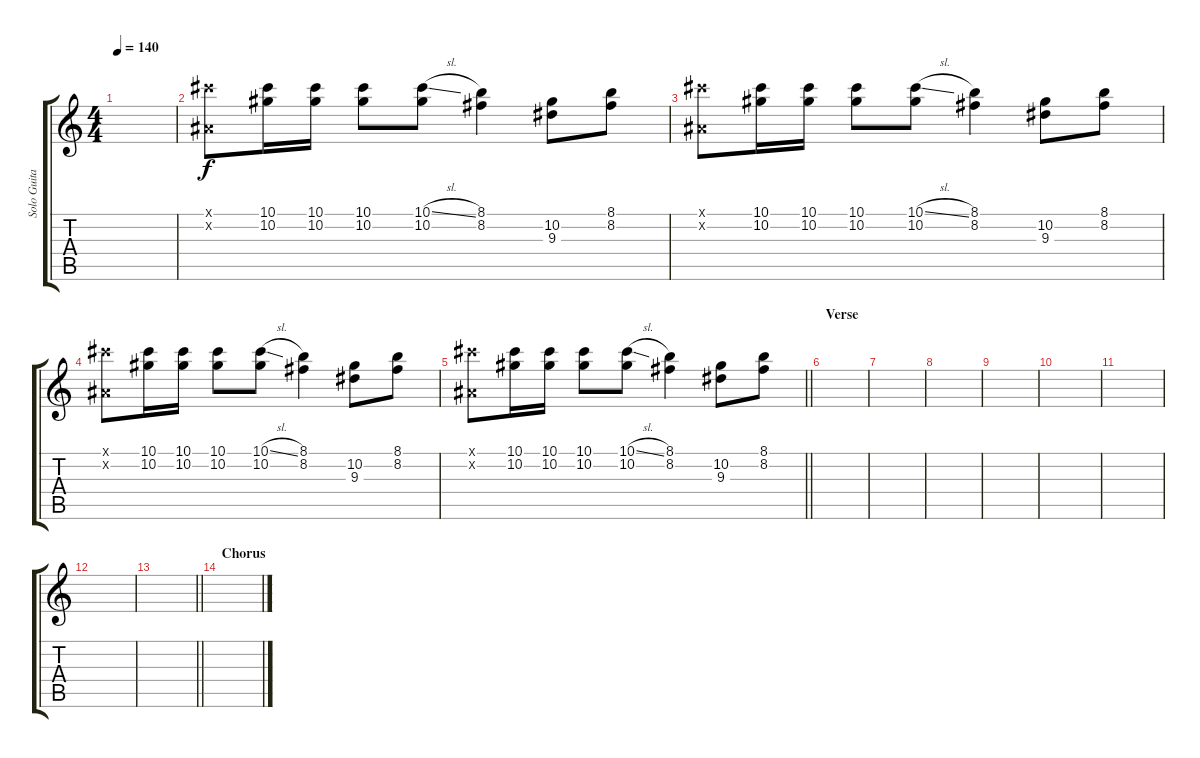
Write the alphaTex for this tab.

\track ("Solo Guitar" "Solo Guita") {instrument distortionguitar}
\staff {score tabs}
\tuning (Eb4 Bb3 Gb3 Db3 Ab2 Eb2) {hide}
\ts (4 4)
\tempo 140
\clef g2
\ks c
|
(10.1{x} 0.2{x}).8 (10.1 10.2).16 (10.1 10.2).16 (10.1 10.2).8 (10.1{sl} 10.2).8 (8.1 8.2).4 (10.2 9.3).8 (8.1 8.2).8 |
(10.1{x} 0.2{x}).8 (10.1 10.2).16 (10.1 10.2).16 (10.1 10.2).8 (10.1{sl} 10.2).8 (8.1 8.2).4 (10.2 9.3).8 (8.1 8.2).8 |
(10.1{x} 0.2{x}).8 (10.1 10.2).16 (10.1 10.2).16 (10.1 10.2).8 (10.1{sl} 10.2).8 (8.1 8.2).4 (10.2 9.3).8 (8.1 8.2).8 |
\barLineRight lightlight
(10.1{x} 0.2{x}).8 (10.1 10.2).16 (10.1 10.2).16 (10.1 10.2).8 (10.1{sl} 10.2).8 (8.1 8.2).4 (10.2 9.3).8 (8.1 8.2).8 |
\section ("" "Verse")
|
|
|
|
|
|
|
\barLineRight lightlight
|
\section ("" "Chorus")
